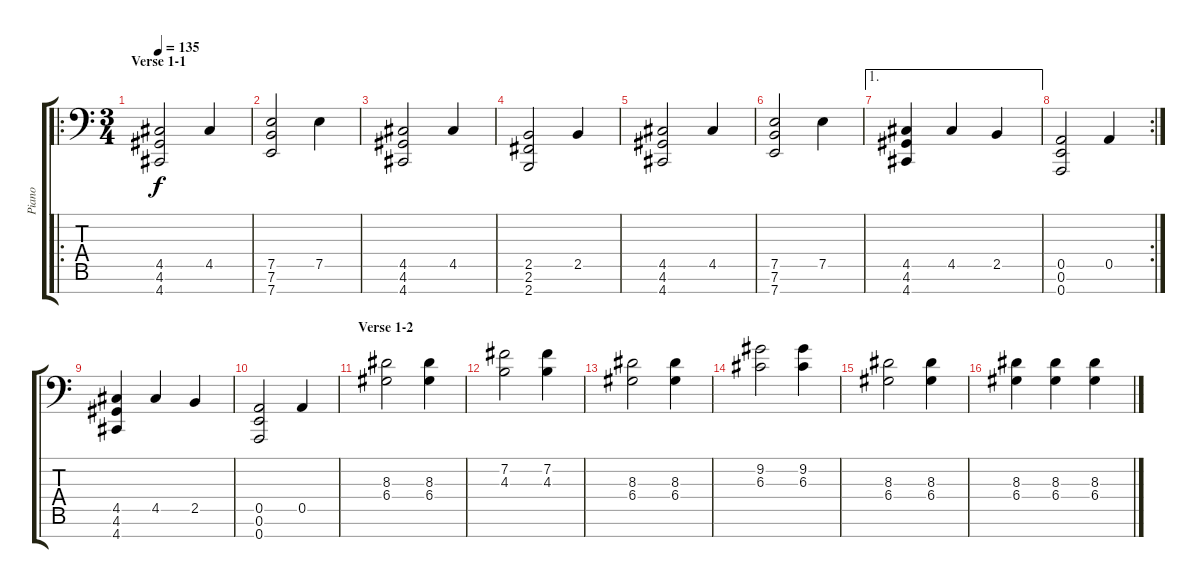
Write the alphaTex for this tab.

\track ("Piano" "Piano") {instrument acousticgrandpiano}
\staff {score tabs}
\tuning (E4 B3 G3 D3 A2 E2 A1) {hide}
\ro
\ts (3 4)
\section ("" "Verse 1-1")
\tempo 135
\clef f4
\ks c
(4.5 4.6 4.7).2{dy f} 4.5.4 |
(7.5 7.6 7.7).2 7.5.4 |
(4.5 4.6 4.7).2 4.5.4 |
(2.5 2.6 2.7).2 2.5.4 |
(4.5 4.6 4.7).2 4.5.4 |
(7.5 7.6 7.7).2 7.5.4 |
\ae 1
(4.5 4.6 4.7).4 4.5.4 2.5.4 |
\rc 2
(0.5 0.6 0.7).2 0.5.4 |
(4.5 4.6 4.7).4 4.5.4 2.5.4 |
(0.5 0.6 0.7).2 0.5.4 |
\section ("" "Verse 1-2")
(8.3 6.4).2 (8.3 6.4).4 |
(7.2 4.3).2 (7.2 4.3).4 |
(8.3 6.4).2 (8.3 6.4).4 |
(9.2 6.3).2 (9.2 6.3).4 |
(8.3 6.4).2 (8.3 6.4).4 |
(8.3 6.4).4 (8.3 6.4).4 (8.3 6.4).4
